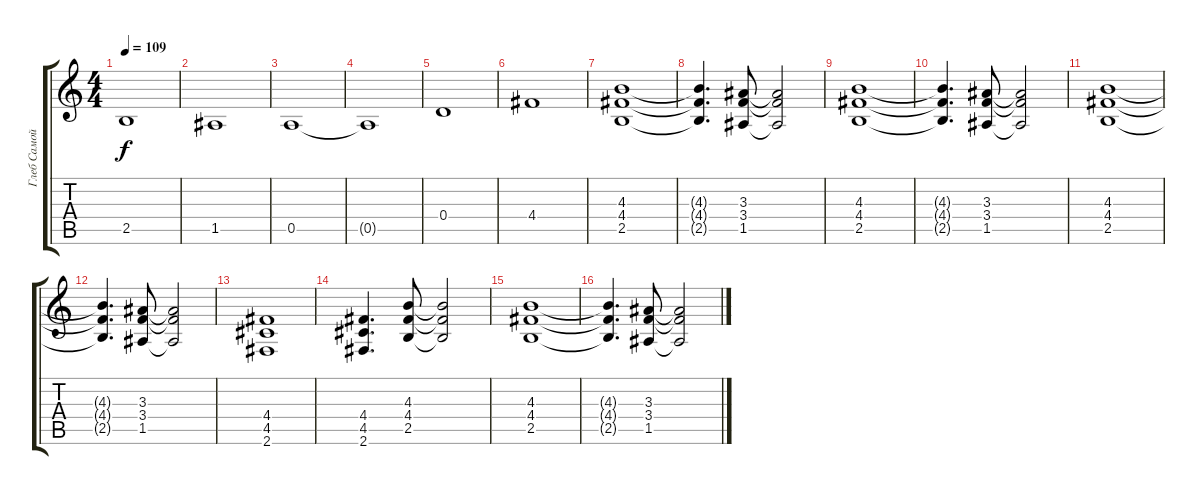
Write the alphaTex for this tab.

\track ("Глеб Самойлов" "Глеб Самой") {instrument distortionguitar}
\staff {score tabs}
\tuning (E4 B3 G3 D3 A2 E2) {hide}
\ts (4 4)
\tempo 109
\clef g2
\ks c
2.5.1{dy f} |
1.5.1 |
0.5.1 |
0.5{t}.1 |
0.4.1 |
4.4.1 |
(4.3 4.4 2.5).1 |
(4.3{t} 4.4{t} 2.5{t}).4{d} (3.3 3.4 1.5).8 (3.3{t} 3.4{t} 1.5{t}).2 |
(4.3 4.4 2.5).1 |
(4.3{t} 4.4{t} 2.5{t}).4{d} (3.3 3.4 1.5).8 (3.3{t} 3.4{t} 1.5{t}).2 |
(4.3 4.4 2.5).1 |
(4.3{t} 4.4{t} 2.5{t}).4{d} (3.3 3.4 1.5).8 (3.3{t} 3.4{t} 1.5{t}).2 |
(4.4 4.5 2.6).1 |
(4.4 4.5 2.6).4{d} (4.3 4.4 2.5).8 (4.3{t} 4.4{t} 2.5{t}).2 |
(4.3 4.4 2.5).1 |
(4.3{t} 4.4{t} 2.5{t}).4{d} (3.3 3.4 1.5).8 (3.3{t} 3.4{t} 1.5{t}).2
